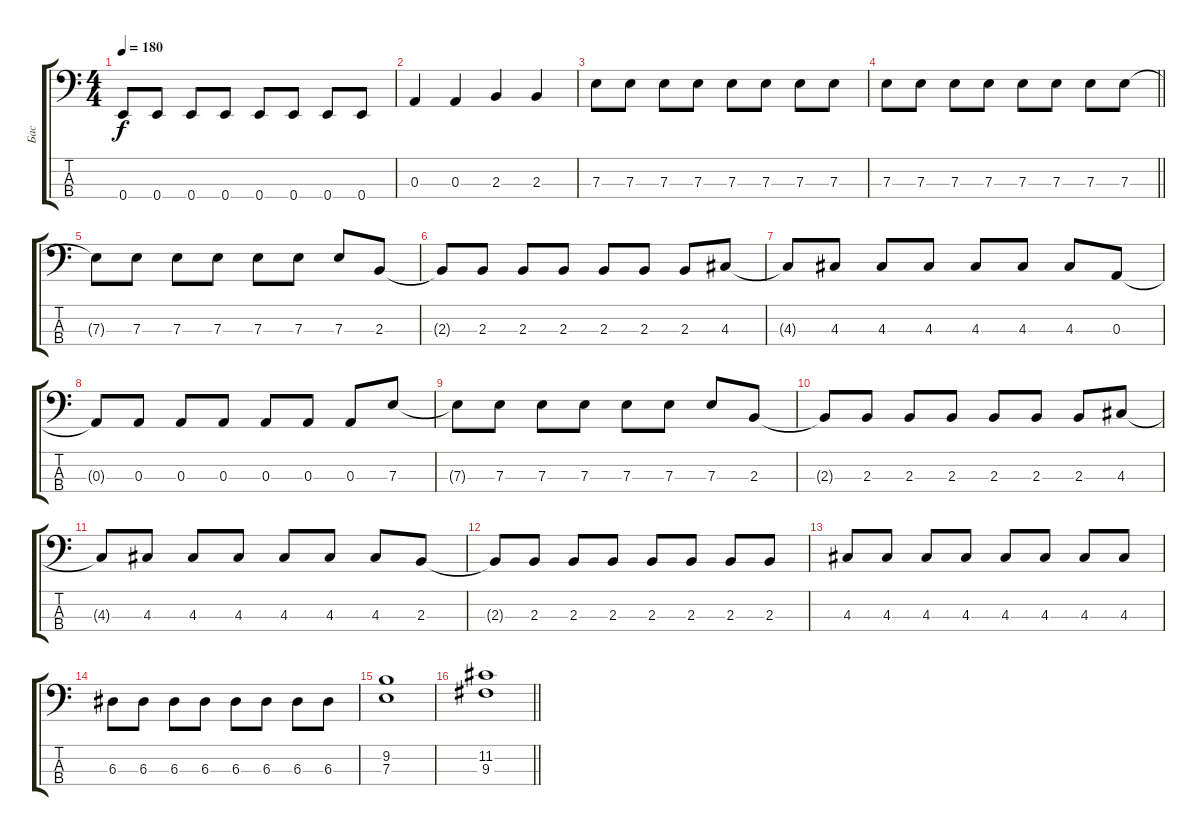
\track ("Бас" "Бас") {instrument electricbasspick}
\staff {score tabs}
\tuning (G2 D2 A1 E1) {hide}
\ts (4 4)
\tempo 180
\clef f4
\ks c
0.4.8{dy f} 0.4.8 0.4.8 0.4.8 0.4.8 0.4.8 0.4.8 0.4.8 |
0.3.4 0.3.4 2.3.4 2.3.4 |
7.3.8 7.3.8 7.3.8 7.3.8 7.3.8 7.3.8 7.3.8 7.3.8 |
\barLineRight lightlight
7.3.8 7.3.8 7.3.8 7.3.8 7.3.8 7.3.8 7.3.8 7.3.8 |
7.3{t}.8 7.3.8 7.3.8 7.3.8 7.3.8 7.3.8 7.3.8 2.3.8 |
2.3{t}.8 2.3.8 2.3.8 2.3.8 2.3.8 2.3.8 2.3.8 4.3.8 |
4.3{t}.8 4.3.8 4.3.8 4.3.8 4.3.8 4.3.8 4.3.8 0.3.8 |
0.3{t}.8 0.3.8 0.3.8 0.3.8 0.3.8 0.3.8 0.3.8 7.3.8 |
7.3{t}.8 7.3.8 7.3.8 7.3.8 7.3.8 7.3.8 7.3.8 2.3.8 |
2.3{t}.8 2.3.8 2.3.8 2.3.8 2.3.8 2.3.8 2.3.8 4.3.8 |
4.3{t}.8 4.3.8 4.3.8 4.3.8 4.3.8 4.3.8 4.3.8 2.3.8 |
2.3{t}.8 2.3.8 2.3.8 2.3.8 2.3.8 2.3.8 2.3.8 2.3.8 |
4.3.8 4.3.8 4.3.8 4.3.8 4.3.8 4.3.8 4.3.8 4.3.8 |
6.3.8 6.3.8 6.3.8 6.3.8 6.3.8 6.3.8 6.3.8 6.3.8 |
(9.2 7.3).1 |
\barLineRight lightlight
(11.2 9.3).1
